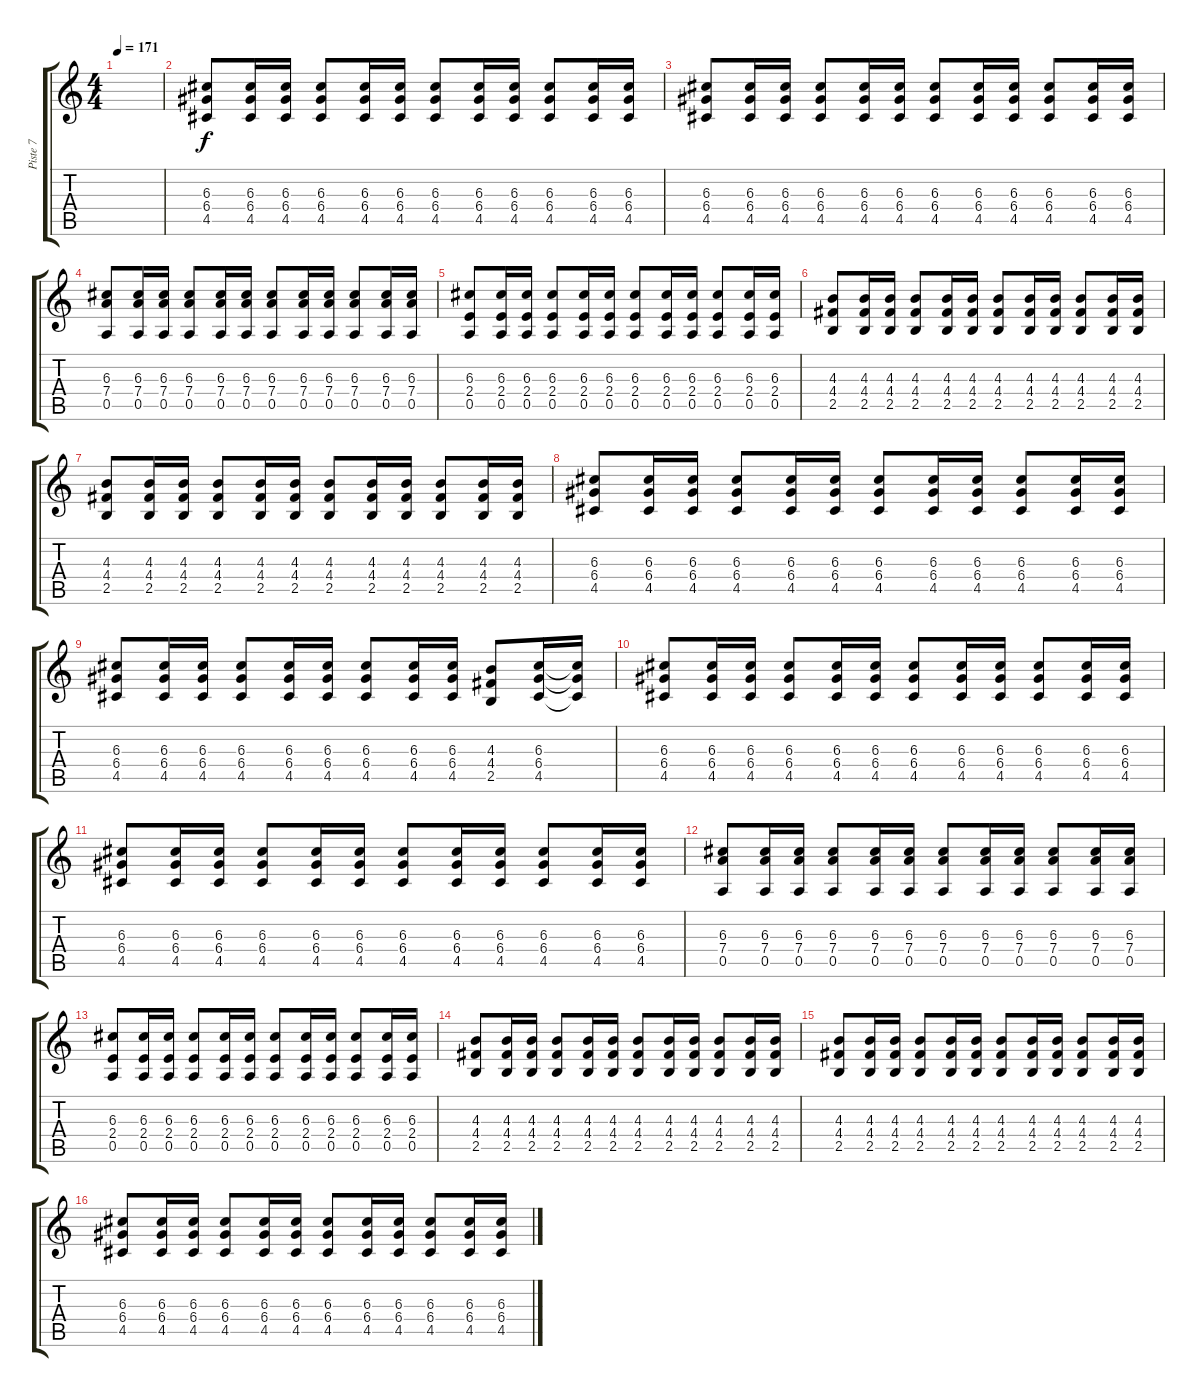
\track ("Piste 7" "Piste 7") {instrument distortionguitar}
\staff {score tabs}
\tuning (E4 B3 G3 D3 A2 E2) {hide}
\ts (4 4)
\tempo 171
\clef g2
\ks c
|
(6.3 6.4 4.5).8 (6.3 6.4 4.5).16 (6.3 6.4 4.5).16 (6.3 6.4 4.5).8 (6.3 6.4 4.5).16 (6.3 6.4 4.5).16 (6.3 6.4 4.5).8 (6.3 6.4 4.5).16 (6.3 6.4 4.5).16 (6.3 6.4 4.5).8 (6.3 6.4 4.5).16 (6.3 6.4 4.5).16 |
(6.3 6.4 4.5).8 (6.3 6.4 4.5).16 (6.3 6.4 4.5).16 (6.3 6.4 4.5).8 (6.3 6.4 4.5).16 (6.3 6.4 4.5).16 (6.3 6.4 4.5).8 (6.3 6.4 4.5).16 (6.3 6.4 4.5).16 (6.3 6.4 4.5).8 (6.3 6.4 4.5).16 (6.3 6.4 4.5).16 |
(6.3 7.4 0.5).8 (6.3 7.4 0.5).16 (6.3 7.4 0.5).16 (6.3 7.4 0.5).8 (6.3 7.4 0.5).16 (6.3 7.4 0.5).16 (6.3 7.4 0.5).8 (6.3 7.4 0.5).16 (6.3 7.4 0.5).16 (6.3 7.4 0.5).8 (6.3 7.4 0.5).16 (6.3 7.4 0.5).16 |
(6.3 2.4 0.5).8 (6.3 2.4 0.5).16 (6.3 2.4 0.5).16 (6.3 2.4 0.5).8 (6.3 2.4 0.5).16 (6.3 2.4 0.5).16 (6.3 2.4 0.5).8 (6.3 2.4 0.5).16 (6.3 2.4 0.5).16 (6.3 2.4 0.5).8 (6.3 2.4 0.5).16 (6.3 2.4 0.5).16 |
(4.3 4.4 2.5).8 (4.3 4.4 2.5).16 (4.3 4.4 2.5).16 (4.3 4.4 2.5).8 (4.3 4.4 2.5).16 (4.3 4.4 2.5).16 (4.3 4.4 2.5).8 (4.3 4.4 2.5).16 (4.3 4.4 2.5).16 (4.3 4.4 2.5).8 (4.3 4.4 2.5).16 (4.3 4.4 2.5).16 |
(4.3 4.4 2.5).8 (4.3 4.4 2.5).16 (4.3 4.4 2.5).16 (4.3 4.4 2.5).8 (4.3 4.4 2.5).16 (4.3 4.4 2.5).16 (4.3 4.4 2.5).8 (4.3 4.4 2.5).16 (4.3 4.4 2.5).16 (4.3 4.4 2.5).8 (4.3 4.4 2.5).16 (4.3 4.4 2.5).16 |
(6.3 6.4 4.5).8 (6.3 6.4 4.5).16 (6.3 6.4 4.5).16 (6.3 6.4 4.5).8 (6.3 6.4 4.5).16 (6.3 6.4 4.5).16 (6.3 6.4 4.5).8 (6.3 6.4 4.5).16 (6.3 6.4 4.5).16 (6.3 6.4 4.5).8 (6.3 6.4 4.5).16 (6.3 6.4 4.5).16 |
(6.3 6.4 4.5).8 (6.3 6.4 4.5).16 (6.3 6.4 4.5).16 (6.3 6.4 4.5).8 (6.3 6.4 4.5).16 (6.3 6.4 4.5).16 (6.3 6.4 4.5).8 (6.3 6.4 4.5).16 (6.3 6.4 4.5).16 (4.3 4.4 2.5).8 (6.3 6.4 4.5).16 (6.3{t} 6.4{t} 4.5{t}).16 |
(6.3 6.4 4.5).8 (6.3 6.4 4.5).16 (6.3 6.4 4.5).16 (6.3 6.4 4.5).8 (6.3 6.4 4.5).16 (6.3 6.4 4.5).16 (6.3 6.4 4.5).8 (6.3 6.4 4.5).16 (6.3 6.4 4.5).16 (6.3 6.4 4.5).8 (6.3 6.4 4.5).16 (6.3 6.4 4.5).16 |
(6.3 6.4 4.5).8 (6.3 6.4 4.5).16 (6.3 6.4 4.5).16 (6.3 6.4 4.5).8 (6.3 6.4 4.5).16 (6.3 6.4 4.5).16 (6.3 6.4 4.5).8 (6.3 6.4 4.5).16 (6.3 6.4 4.5).16 (6.3 6.4 4.5).8 (6.3 6.4 4.5).16 (6.3 6.4 4.5).16 |
(6.3 7.4 0.5).8 (6.3 7.4 0.5).16 (6.3 7.4 0.5).16 (6.3 7.4 0.5).8 (6.3 7.4 0.5).16 (6.3 7.4 0.5).16 (6.3 7.4 0.5).8 (6.3 7.4 0.5).16 (6.3 7.4 0.5).16 (6.3 7.4 0.5).8 (6.3 7.4 0.5).16 (6.3 7.4 0.5).16 |
(6.3 2.4 0.5).8 (6.3 2.4 0.5).16 (6.3 2.4 0.5).16 (6.3 2.4 0.5).8 (6.3 2.4 0.5).16 (6.3 2.4 0.5).16 (6.3 2.4 0.5).8 (6.3 2.4 0.5).16 (6.3 2.4 0.5).16 (6.3 2.4 0.5).8 (6.3 2.4 0.5).16 (6.3 2.4 0.5).16 |
(4.3 4.4 2.5).8 (4.3 4.4 2.5).16 (4.3 4.4 2.5).16 (4.3 4.4 2.5).8 (4.3 4.4 2.5).16 (4.3 4.4 2.5).16 (4.3 4.4 2.5).8 (4.3 4.4 2.5).16 (4.3 4.4 2.5).16 (4.3 4.4 2.5).8 (4.3 4.4 2.5).16 (4.3 4.4 2.5).16 |
(4.3 4.4 2.5).8 (4.3 4.4 2.5).16 (4.3 4.4 2.5).16 (4.3 4.4 2.5).8 (4.3 4.4 2.5).16 (4.3 4.4 2.5).16 (4.3 4.4 2.5).8 (4.3 4.4 2.5).16 (4.3 4.4 2.5).16 (4.3 4.4 2.5).8 (4.3 4.4 2.5).16 (4.3 4.4 2.5).16 |
(6.3 6.4 4.5).8 (6.3 6.4 4.5).16 (6.3 6.4 4.5).16 (6.3 6.4 4.5).8 (6.3 6.4 4.5).16 (6.3 6.4 4.5).16 (6.3 6.4 4.5).8 (6.3 6.4 4.5).16 (6.3 6.4 4.5).16 (6.3 6.4 4.5).8 (6.3 6.4 4.5).16 (6.3 6.4 4.5).16
